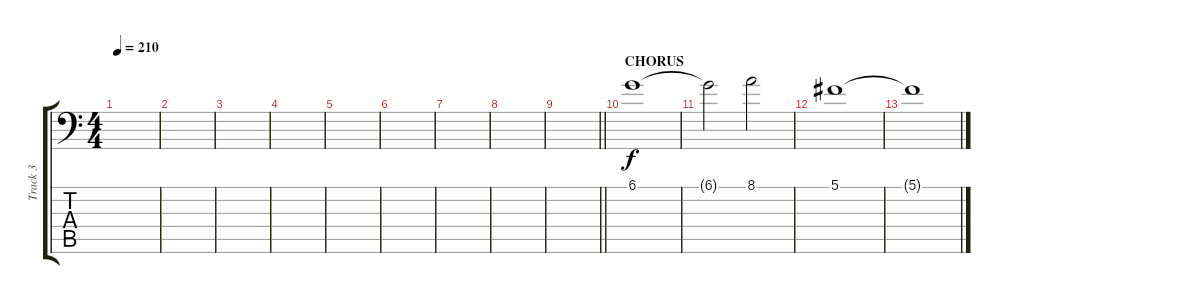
\track ("Track 3" "Track 3") {instrument distortionguitar}
\staff {score tabs}
\tuning (Db3 Ab2 E2 B1 Gb1 B0) {hide}
\ts (4 4)
\tempo 210
\clef f4
\ks c
|
|
|
|
|
|
|
|
\barLineRight lightlight
|
\section ("" "CHORUS")
6.1.1 |
6.1{t}.2 8.1.2 |
5.1.1 |
5.1{t}.1
